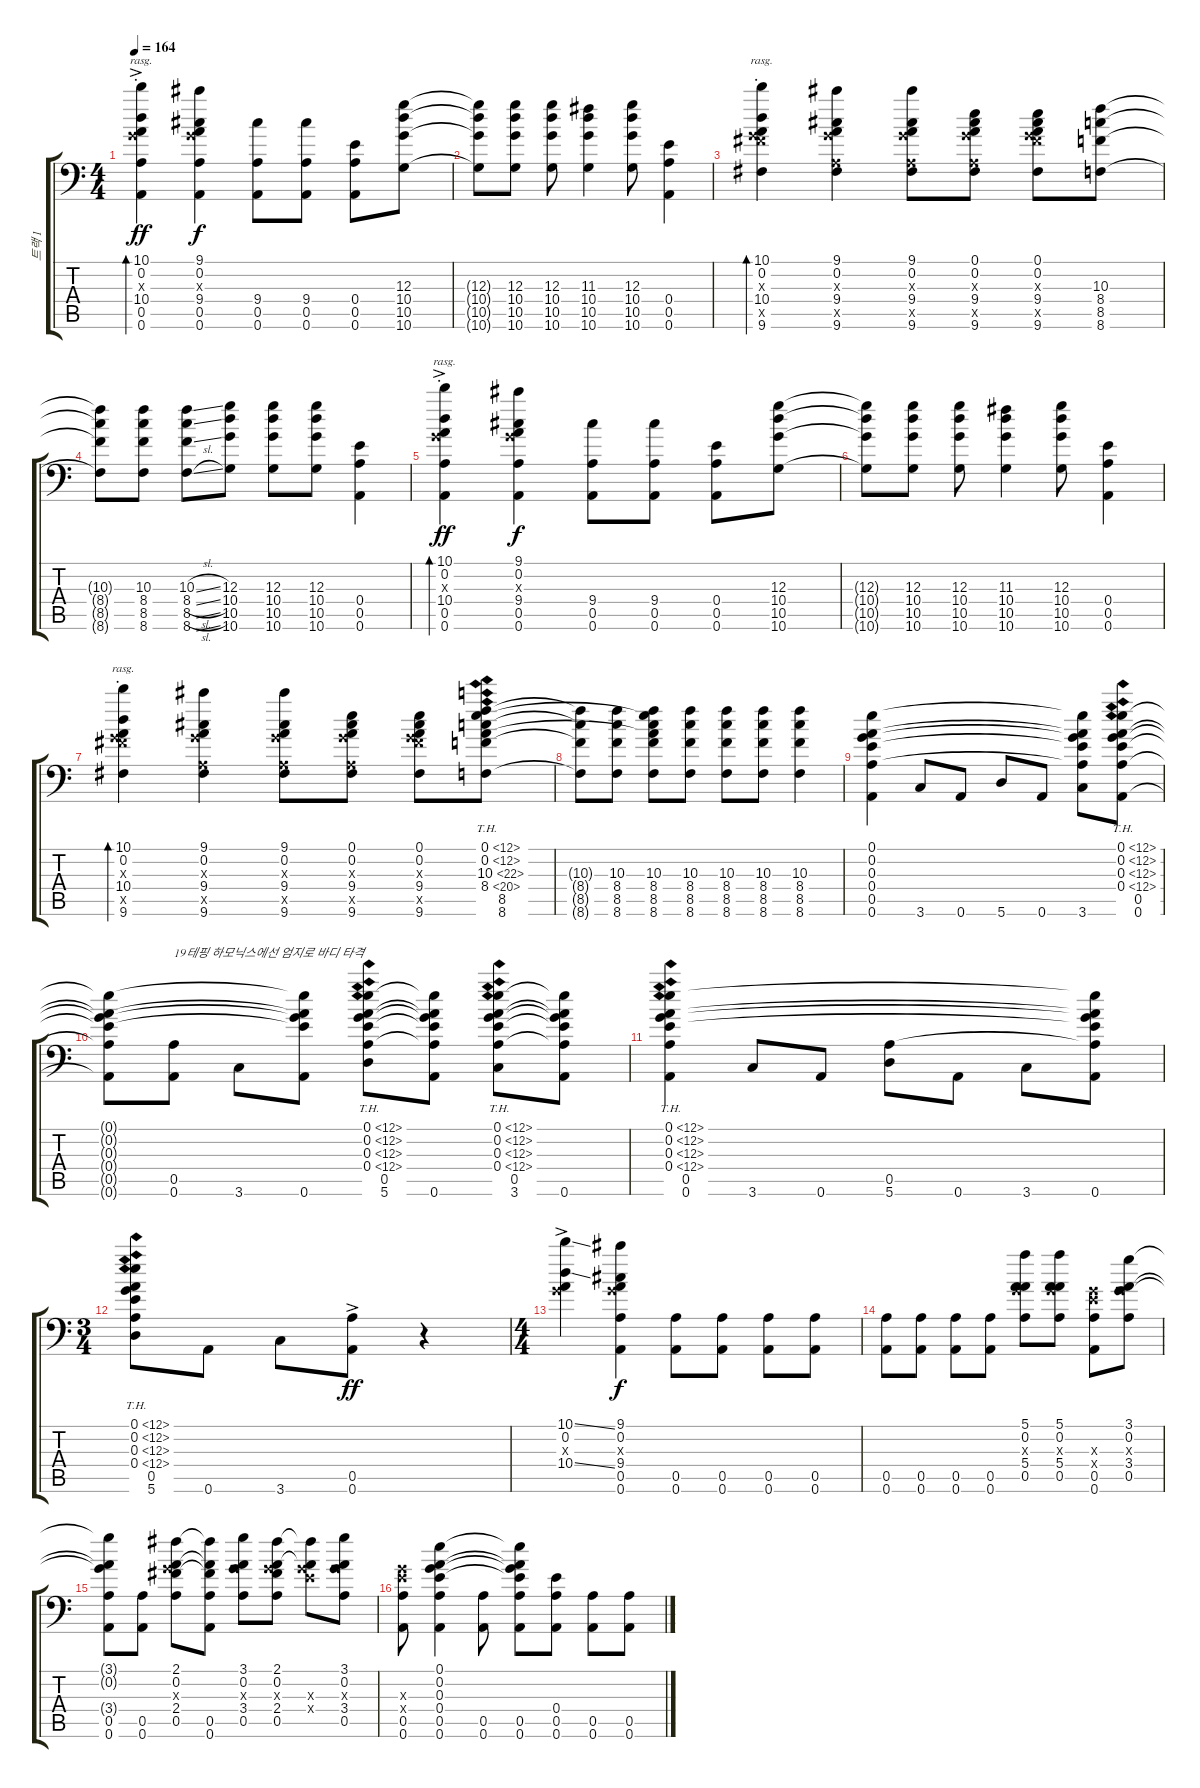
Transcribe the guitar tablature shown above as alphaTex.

\track ("트랙 1" "트랙 1") {instrument acousticguitarsteel}
\staff {score tabs}
\tuning (E4 A3 G3 E3 A2 A1) {hide}
\ts (4 4)
\tempo 164
\clef f4
\ks c
(10.1{ac st} 0.2{ac} 0.3{ac x} 10.4{ac} 0.5{ac} 0.6{ac}).4{bd 60 rasg ii dy ff instrument acousticguitarsteel} (9.1 0.2 0.3{x} 9.4 0.5 0.6).4{dy f} (9.4 0.5 0.6).8 (9.4 0.5 0.6).8 (0.4 0.5 0.6).8 (12.3 10.4 10.5 10.6).8 |
(12.3{t} 10.4{t} 10.5{t} 10.6{t}).8 (12.3 10.4 10.5 10.6).8 (12.3 10.4 10.5 10.6).8 (11.3 10.4 10.5 10.6).4 (12.3 10.4 10.5 10.6).8 (0.4 0.5 0.6).4 |
(10.1 0.2 0.3{x} 10.4{st} 9.5{x} 9.6).4{bd 60 rasg ii} (9.1 0.2 0.3{x} 9.4 0.5{x} 9.6).4 (9.1 0.2 0.3{x} 9.4 0.5{x} 9.6).8 (0.1 0.2 0.3{x} 9.4 0.5{x} 9.6).8 (0.1 0.2 0.3{x} 9.4 9.5{x} 9.6).8 (10.3 8.4 8.5 8.6).8 |
(10.3{t} 8.4{t} 8.5{t} 8.6{t}).8 (10.3 8.4 8.5 8.6).8 (10.3{sl} 8.4{sl} 8.5{sl} 8.6{sl}).8 (12.3 10.4 10.5 10.6).8 (12.3 10.4 10.5 10.6).8 (12.3 10.4 10.5 10.6).8 (0.4 0.5 0.6).4 |
(10.1{ac st} 0.2{ac} 0.3{ac x} 10.4{ac} 0.5{ac} 0.6{ac}).4{bd 60 rasg ii dy ff} (9.1 0.2 0.3{x} 9.4 0.5 0.6).4{dy f} (9.4 0.5 0.6).8 (9.4 0.5 0.6).8 (0.4 0.5 0.6).8 (12.3 10.4 10.5 10.6).8 |
(12.3{t} 10.4{t} 10.5{t} 10.6{t}).8 (12.3 10.4 10.5 10.6).8 (12.3 10.4 10.5 10.6).8 (11.3 10.4 10.5 10.6).4 (12.3 10.4 10.5 10.6).8 (0.4 0.5 0.6).4 |
(10.1 0.2 0.3{x} 10.4{st} 9.5{x} 9.6).4{bd 60 rasg ii} (9.1 0.2 0.3{x} 9.4 0.5{x} 9.6).4 (9.1 0.2 0.3{x} 9.4 0.5{x} 9.6).8 (0.1 0.2 0.3{x} 9.4 0.5{x} 9.6).8 (0.1 0.2 0.3{x} 9.4 9.5{x} 9.6).8 (0.1{th 12} 0.2{th 12} 10.3{th 12} 8.4{th 12} 8.5 8.6).8 |
(10.3{t} 8.4{t} 8.5{t} 8.6{t}).8 (10.3 8.4 8.5 8.6).8 (0.1{t} 0.2{t} 10.3 8.4 8.5 8.6).8 (10.3 8.4 8.5 8.6).8 (10.3 8.4 8.5 8.6).8 (10.3 8.4 8.5 8.6).8 (10.3 8.4 8.5 8.6).4 |
(0.1 0.2 0.3 0.4 0.5 0.6).4 3.6.8 0.6.8 5.6.8 0.6.8 (0.1{t} 0.2{t} 0.3{t} 0.4{t} 0.5{t} 3.6).8 (0.1{th 12} 0.2{th 12} 0.3{th 12} 0.4{th 12} 0.5 0.6).8 |
(0.1{t} 0.2{t} 0.3{t} 0.4{t} 0.5{t} 0.6{t}).8 (0.5 0.6).8{txt "19테핑 하모닉스에선 엄지로 바디 타격"} 3.6.8 (0.1{t} 0.2{t} 0.3{t} 0.4{t} 0.6).8 (0.1{th 12} 0.2{th 12} 0.3{th 12} 0.4{th 12} 0.5 5.6).8 (0.1{t} 0.2{t} 0.3{t} 0.4{t} 0.5{t} 0.6).8 (0.1{th 12} 0.2{th 12} 0.3{th 12} 0.4{th 12} 0.5 3.6).8 (0.1{t} 0.2{t} 0.3{t} 0.4{t} 0.5{t} 0.6).8 |
(0.1{th 12} 0.2{th 12} 0.3{th 12} 0.4{th 12} 0.5 0.6).4 3.6.8 0.6.8 (0.5 5.6).8 0.6.8 3.6.8 (0.1{t} 0.2{t} 0.3{t} 0.4{t} 0.5{t} 0.6).8 |
\ts (3 4)
(0.1{th 12} 0.2{th 12} 0.3{th 12} 0.4{th 12} 0.5 5.6).8 0.6.8 3.6.8 (0.5{ac} 0.6{ac}).8{dy ff} r.4 |
\ts (4 4)
(10.1{ss ac} 0.2{ac} 0.3{x} 10.4{ss ac}).4 (9.1 0.2 0.3{x} 9.4 0.5 0.6).4{dy f} (0.5 0.6).8 (0.5 0.6).8 (0.5 0.6).8 (0.5 0.6).8 |
(0.5 0.6).8 (0.5 0.6).8 (0.5 0.6).8 (0.5 0.6).8 (5.1 0.2 0.3{x} 5.4 0.5).8 (5.1 0.2 0.3{x} 5.4 0.5).8 (0.3{x} 0.4{x} 0.5 0.6).8 (3.1 0.2 0.3{x} 3.4 0.5).8 |
(3.1{t} 0.2{t} 3.4{t} 0.5 0.6).8 (0.5 0.6).8 (2.1 0.2 0.3{x} 2.4 0.5).8 (2.1{t} 0.2{t} 2.4{t} 0.5 0.6).8 (3.1 0.2 0.3{x} 3.4 0.5).8 (2.1 0.2 0.3{x} 2.4 0.5).8 (2.1{t} 0.2{t} 0.3{x} 0.4{x}).8 (3.1 0.2 0.3{x} 3.4 0.5).8 |
(0.3{x} 0.4{x} 0.5 0.6).8 (0.1 0.2 0.3 0.4 0.5 0.6).4 (0.5 0.6).8 (0.1{t} 0.2{t} 0.3{t} 0.4{t} 0.5 0.6).8 (0.4 0.5 0.6).8 (0.5 0.6).8 (0.5 0.6).8
